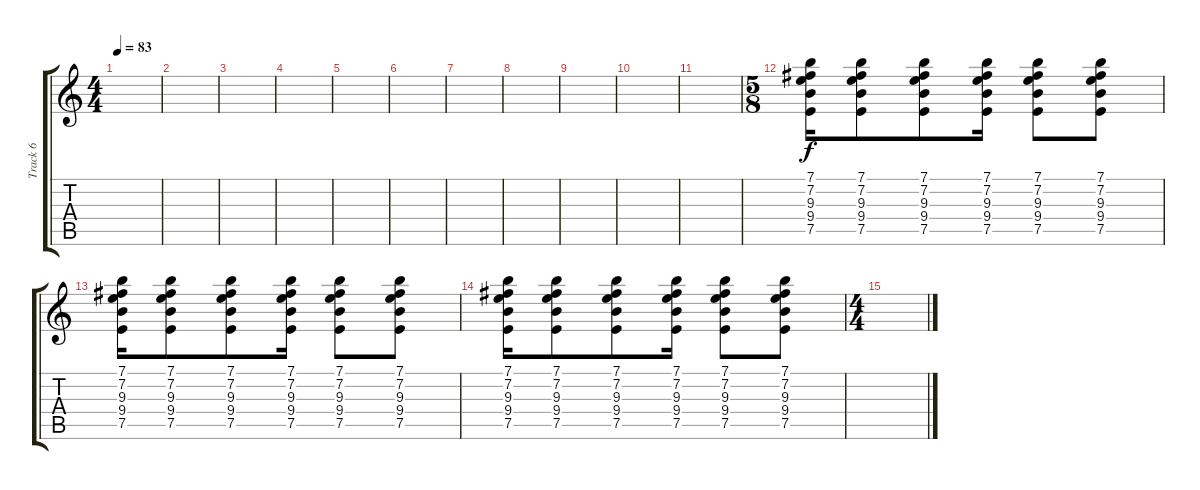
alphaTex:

\track ("Track 6" "Track 6") {instrument acousticguitarsteel}
\staff {score tabs}
\tuning (E4 B3 G3 D3 A2 E2) {hide}
\ts (4 4)
\tempo 83
\clef g2
\ks c
|
|
|
|
|
|
|
|
|
|
|
\ts (5 8)
(7.1 7.2 9.3 9.4 7.5).16 (7.1 7.2 9.3 9.4 7.5).8 (7.1 7.2 9.3 9.4 7.5).8 (7.1 7.2 9.3 9.4 7.5).16 (7.1 7.2 9.3 9.4 7.5).8 (7.1 7.2 9.3 9.4 7.5).8 |
(7.1 7.2 9.3 9.4 7.5).16 (7.1 7.2 9.3 9.4 7.5).8 (7.1 7.2 9.3 9.4 7.5).8 (7.1 7.2 9.3 9.4 7.5).16 (7.1 7.2 9.3 9.4 7.5).8 (7.1 7.2 9.3 9.4 7.5).8 |
(7.1 7.2 9.3 9.4 7.5).16 (7.1 7.2 9.3 9.4 7.5).8 (7.1 7.2 9.3 9.4 7.5).8 (7.1 7.2 9.3 9.4 7.5).16 (7.1 7.2 9.3 9.4 7.5).8 (7.1 7.2 9.3 9.4 7.5).8 |
\ts (4 4)
